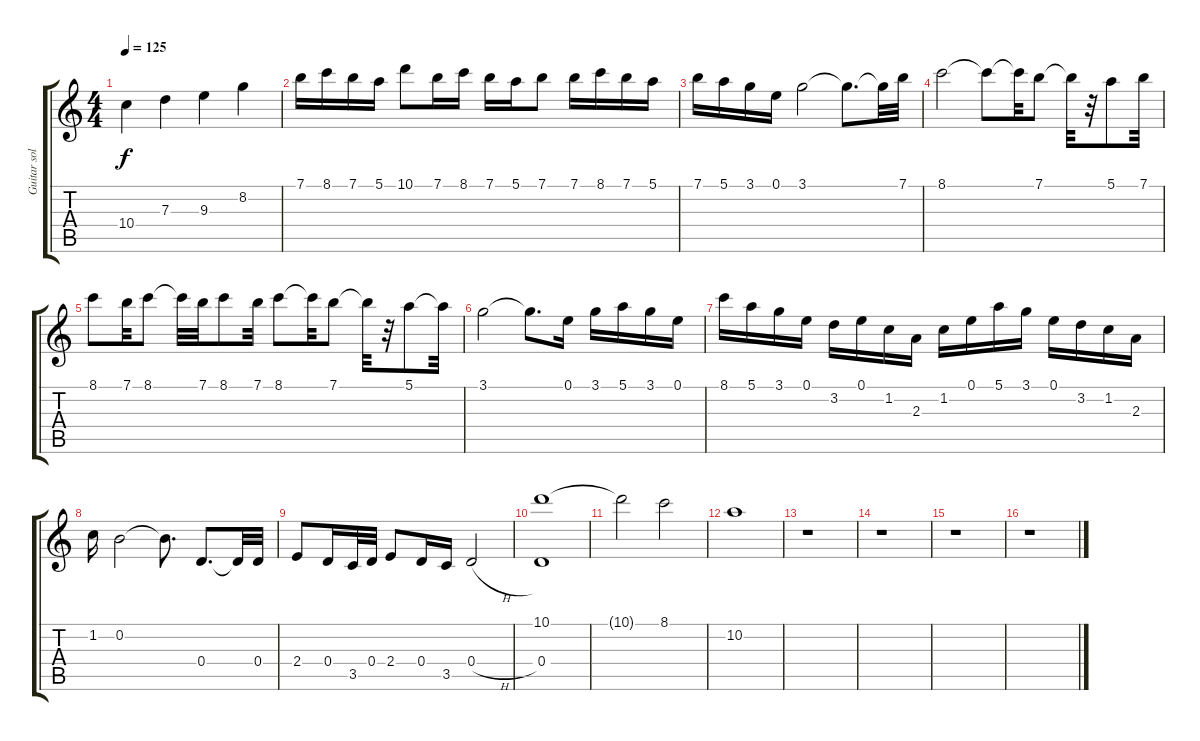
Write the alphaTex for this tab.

\track ("Guitar solo" "Guitar sol") {instrument distortionguitar}
\staff {score tabs}
\tuning (E4 B3 G3 D3 A2 E2) {hide}
\ts (4 4)
\tempo 125
\clef g2
\ks c
10.4.4{dy f} 7.3.4 9.3.4 8.2.4 |
7.1.16 8.1.16 7.1.16 5.1.16 10.1.8 7.1.16 8.1.16 7.1.16 5.1.16 7.1.8 7.1.16 8.1.16 7.1.16 5.1.16 |
7.1.16 5.1.16 3.1.16 0.1.16 3.1.2 3.1{t}.8{d} 3.1{t}.32 7.1.32 |
8.1.2 8.1{t}.8 8.1{t}.32 7.1.8 7.1{t}.32 r.32 5.1.8 7.1.32 |
8.1.8 7.1.32 8.1.8 8.1{t}.32 7.1.32 8.1.8 7.1.32 8.1.8 8.1{t}.32 7.1.8 7.1{t}.32 r.32 5.1.8 5.1{t}.32 |
3.1.2 3.1{t}.8{d} 0.1.16 3.1.16 5.1.16 3.1.16 0.1.16 |
8.1.16 5.1.16 3.1.16 0.1.16 3.2.16 0.1.16 1.2.16 2.3.16 1.2.16 0.1.16 5.1.16 3.1.16 0.1.16 3.2.16 1.2.16 2.3.16 |
1.2.16 0.2.2 0.2{t}.8{d} 0.4.8{d} 0.4{t}.32 0.4.32 |
2.4.8 0.4.16 3.5.32 0.4.32 2.4.8 0.4.16 3.5.16 0.4{h}.2 |
(10.1 0.4).1 |
10.1{t}.2 8.1.2 |
10.2.1 |
r.1 |
r.1 |
r.1 |
r.1
